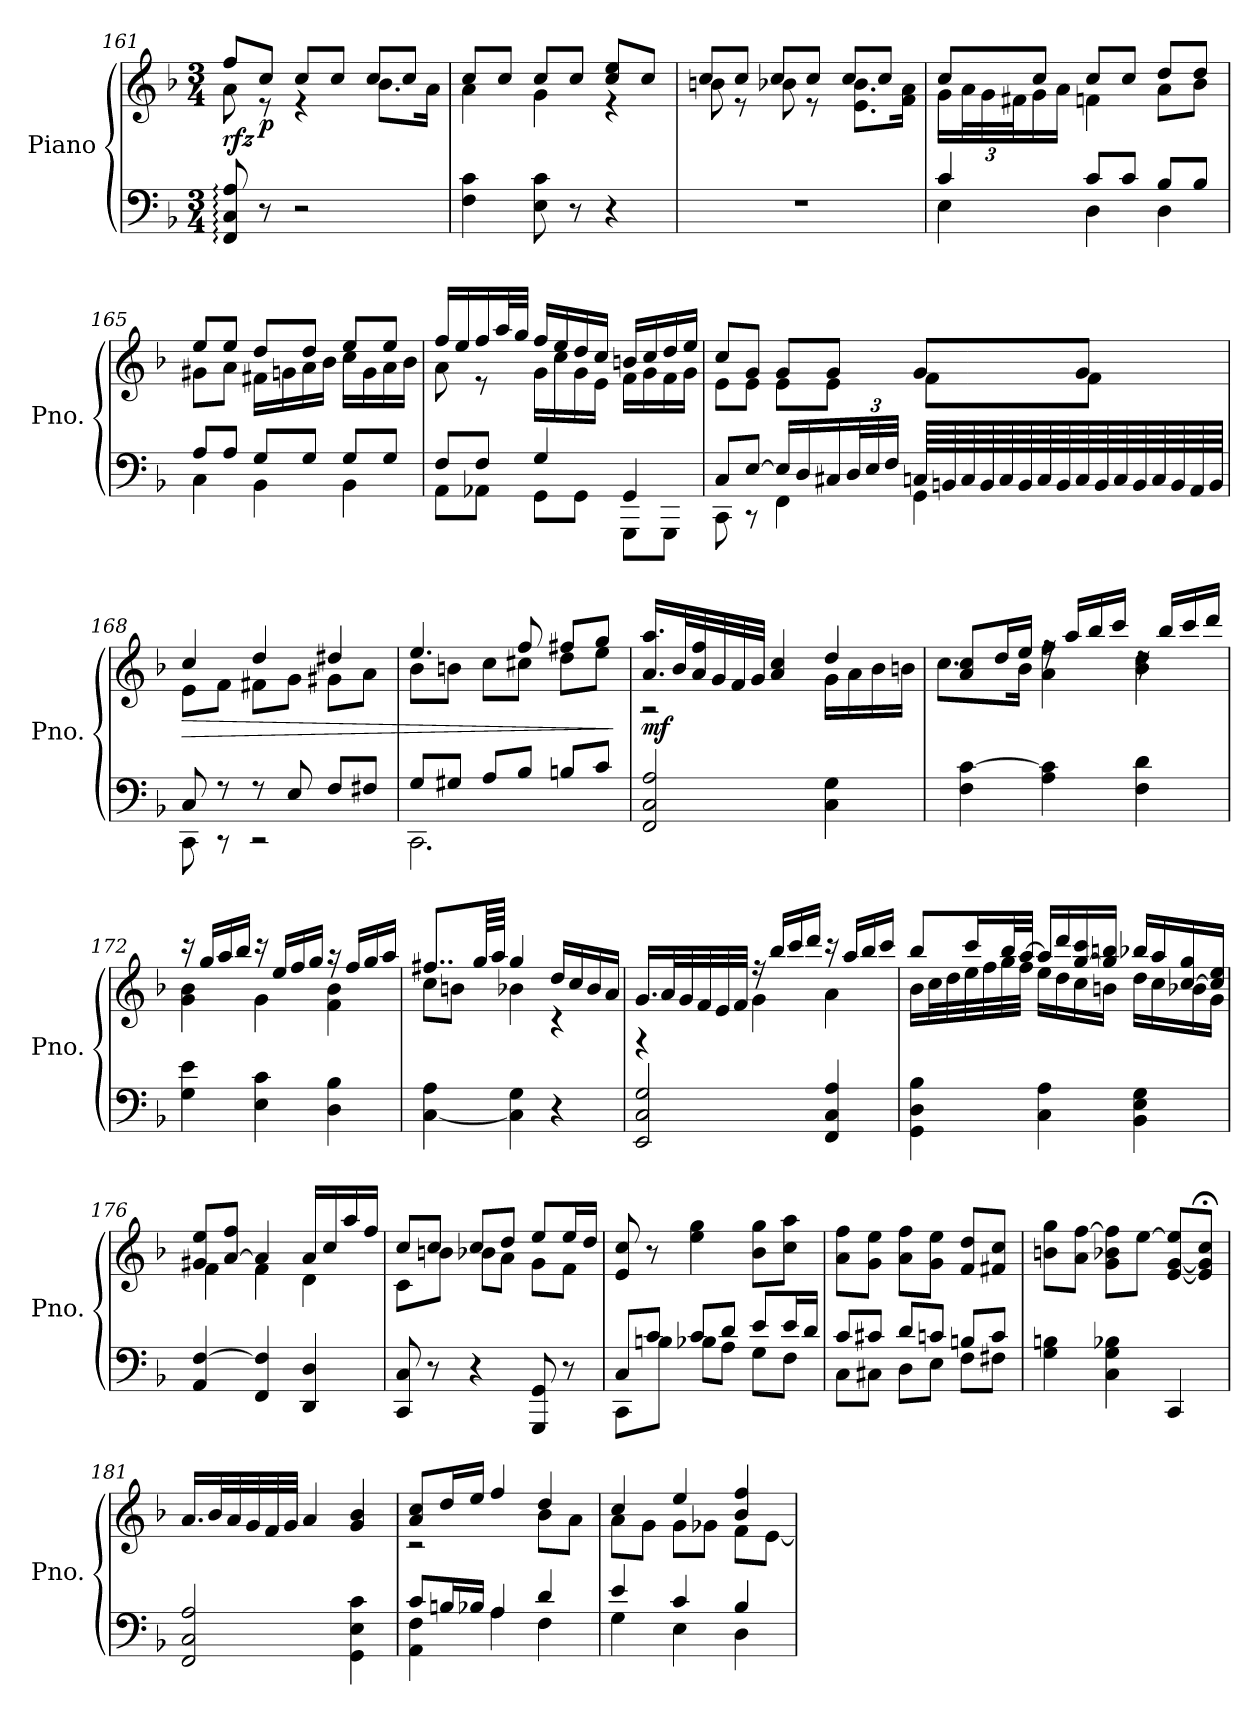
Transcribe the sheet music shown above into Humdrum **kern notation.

**kern	**kern	**dynam
*part1	*part1	*part1
*staff2	*staff1	*staff1/2
*I"Piano	*	*
*I'Pno.	*	*
!!LO:LB:g=z
*clefF4	*clefG2	*
*k[b-]	*k[b-]	*
*M3/4	*M3/4	*
=161	=161	=161
*	*^	*
!	!	!	!LO:DY:b
8FF/: 8C/: 8A/:	8ff/L	8a\	rfz
!	!	!	!LO:DY:b
8r	8cc/J	8r	p
2r	8cc/L	4r	.
.	8cc/J	.	.
.	8cc/L	8.b-\L	.
.	8cc/J	.	.
.	.	16a\Jk	.
=162	=162	=162	=162
4F\ 4c\	8cc/L	4a\	.
.	8cc/J	.	.
8E\ 8c\	8cc/L	4g\	.
8r	8cc/J	.	.
4r	8cc/ 8ee/L	4r	.
.	8cc/J	.	.
=163	=163	=163	=163
2.r	8cc/L	8bn\	.
.	8cc/J	8r	.
.	8cc/L	8b-X\	.
.	8cc/J	8r	.
.	8cc/L	8.e\ 8.b-\L	.
.	8cc/J	.	.
.	.	16f\ 16a\Jk	.
=164	=164	=164	=164
*^	*	*	*
4c/	4E\	8cc/L	16g\LL	.
*	*	*	*Xbrackettup	*
.	.	.	48a\L	.
.	.	.	48g\	.
.	.	.	48f#X\J	.
.	.	8cc/J	16g\	.
.	.	.	16a\JJ	.
8c/L	4D\	8cc/L	4fn\	.
8c/J	.	8cc/J	.	.
8B-/L	4D\	8dd/L	8a\L	.
8B-/J	.	8dd/J	8b-\J	.
=165	=165	=165	=165	=165
8A/L	4C\	8ee/L	8g#X\L	.
8A/J	.	8ee/J	8a\J	.
8G/L	4BB-\	8dd/L	16f#X\LL	.
.	.	.	16gn\	.
8G/J	.	8dd/J	16a\	.
.	.	.	16b-\JJ	.
8G/L	4BB-\	8ee/L	16cc\LL	.
.	.	.	16g\	.
8G/J	.	8ee/J	16a\	.
.	.	.	16b-\JJ	.
!!LO:PB:g=z	!!
=166	=166	=166	=166	=166
8F/L	8AA\L	16ff/LL	8a\	.
.	.	16ee/	.	.
8F/J	8AA-X\J	16ff/	8r	.
.	.	32aa/L	.	.
.	.	32gg/JJJ	.	.
4G/	8GG\L	16ff/LL	16g\LL	.
.	.	16ee/	16cc\	.
.	8GG\J	16dd/	16g\	.
.	.	16cc/JJ	16e\JJ	.
4GG/	8GGG\L	16bn/LL	16f\LL	.
.	.	16cc/	16g\	.
.	8GGG\J	16dd/	16f\	.
.	.	16ee/JJ	16g\JJ	.
=167	=167	=167	=167	=167
8C/L	8CC\	8cc/L	8e\L	.
[8E/J	8r	8g/J	8e\J	.
16E/LL]	4FF\	8g/L	8e\L	.
16D/	.	.	.	.
16C#X/	.	8g/J	8e\J	.
*Xbrackettup	*	*	*	*
48D/L	.	.	.	.
48E/	.	.	.	.
48F/JJJ	.	.	.	.
64Cn/LLLL	4GG\	8g/L	8f\L	.
64BBn/	.	.	.	.
64C/	.	.	.	.
64BB/	.	.	.	.
64C/	.	.	.	.
64BB/	.	.	.	.
64C/	.	.	.	.
64BB/	.	.	.	.
64C/	.	8g/J	8f\J	.
64BB/	.	.	.	.
64C/	.	.	.	.
64BB/	.	.	.	.
64C/	.	.	.	.
64BB/	.	.	.	.
64AA/	.	.	.	.
64BB/JJJJ	.	.	.	.
=168	=168	=168	=168	=168
!	!	!	!	!LO:HP:b
8C/	8CC\	4cc/	8e\L	>
8r	8r	.	8f\J	.
8r	2r	4dd/	8f#X\L	.
8E/	.	.	8g\J	.
8F/L	.	4dd#X/	8g#X\L	.
8F#X/J	.	.	8a\J	.
!!LO:LB:g=z	!!
=169	=169	=169	=169	=169
8G/L	2.CC\	4.ee/	8b-\L	.
8G#X/J	.	.	8bn\J	.
8A/L	.	.	8cc\L	.
8B-/J	.	8ff/	8cc#X\J	.
8Bn/L	.	8ff#X/L	8dd\L	.
8c/J	.	8gg/J	8ee\J	.
*v	*v	*	*	*
*	*v	*v	*
.	.	]
=170	=170	=170
*	*^	*
!	!	!	!LO:DY:b
2FF/ 2C/ 2A/	16.a/ 16.aa/LL	2r	mf
.	32b-/L	.	.
.	32a/ 32ff/	.	.
.	32g/	.	.
.	32f/	.	.
.	32g/JJJ	.	.
.	4a/ 4cc/	.	.
4C\ 4G\	4dd/	16g\LL	.
.	.	16a\	.
.	.	16b-\	.
.	.	16bn\JJ	.
=171	=171	=171	=171
4F\ [4c\	8a/ 8cc/L	8.cc\L	.
.	16dd/L	.	.
.	16ee/JJ	16b-\Jk	.
4A\ 4c\]	16rff	4a\ 4ff\	.
.	16aa/LL	.	.
.	16bb-/	.	.
.	16ccc/JJ	.	.
4F\ 4d\	16rdd	4b-\ 4dd\	.
.	16bb-/LL	.	.
.	16ccc/	.	.
.	16ddd/JJ	.	.
=172	=172	=172	=172
4G\ 4e\	16r	4g\ 4b-\	.
.	16gg/LL	.	.
.	16aa/	.	.
.	16bb-/JJ	.	.
4E\ 4c\	16r	4g\	.
.	16ee/LL	.	.
.	16ff/	.	.
.	16gg/JJ	.	.
4D\ 4B-\	16r	4f\ 4b-\	.
.	16ff/LL	.	.
.	16gg/	.	.
.	16aa/JJ	.	.
!!LO:LB:g=z	!!
=173	=173	=173	=173
[4C\ 4A\	8..ff#X/L	8cc\L	.
.	.	8bn\J	.
.	64gg/LLL	.	.
.	64aa/JJJJ	.	.
4C\] 4G\	4gg/	4b-X\	.
4r	16dd/LL	4r	.
.	16cc/	.	.
.	16b-/	.	.
.	16a/JJ	.	.
=174	=174	=174	=174
2EE/ 2C/ 2G/	16.g/LL	4r	.
.	32a/L	.	.
.	32g/	.	.
.	32f/	.	.
.	32e/	.	.
.	32f/JJJ	.	.
.	16r	4g\	.
.	16bb-/LL	.	.
.	16ccc/	.	.
.	16ddd/JJ	.	.
4FF/ 4C/ 4A/	16r	4a\	.
.	16aa/LL	.	.
.	16bb-/	.	.
.	16ccc/JJ	.	.
=175	=175	=175	=175
4GG\ 4D\ 4B-\	8bb-/L	16b-\LL	.
.	.	32cc\L	.
.	.	32dd\	.
.	16ccc/L	32ee\	.
.	.	32ff\	.
.	32bb-/L	32gg\	.
.	[32aa/JJJ	32ff\JJJ	.
4C\ 4A\	16aa/LL]	16ee\LL	.
.	16ddd/	16dd\	.
.	[16gg/ 16ccc/	16cc\	.
.	16gg/] 16bbn/JJ	16bn\JJ	.
4BB-\ 4E\ 4G\	16bb-X/LL	16dd\LL	.
.	16aa/	16cc\	.
.	[16cc/ 16gg/	16b-X\	.
.	16cc/] 16ee/JJ	16g\JJ	.
!!LO:LB:g=z	!!
=176	=176	=176	=176
4AA/ [4F/	8g#X/ 8ee/L	4f\	.
.	[8a/ 8ff/J	.	.
4FF/ 4F/]	4a/]	4f\	.
4DD/ 4D/	16a/LL	4d\	.
.	16cc/	.	.
.	16aa/	.	.
.	16ff/JJ	.	.
=177	=177	=177	=177
8CC/ 8C/	8cc/L	8c\L	.
8r	8cc/J	8bn\J	.
4r	8cc/L	8b-X\L	.
.	8dd/J	8a\J	.
8GGG/ 8GG/	8ee/L	8g\L	.
8r	16ee/L	8f\J	.
.	16dd/JJ	.	.
*	*v	*v	*
=178	=178	=178
*^	*	*
8C/L	8CC\L	8e/ 8cc/	.
8c/J	8Bn\J	8r	.
8c/L	8B-X\L	4ee\ 4gg\	.
8d/J	8A\J	.	.
8e/L	8G\L	8b-\ 8gg\L	.
16e/L	8F\J	8cc\ 8aa\J	.
16d/JJ	.	.	.
=179	=179	=179	=179
8c/L	8C\L	8a\ 8ff\L	.
8c#X/J	8C#X\J	8g\ 8ee\J	.
8d/L	8D\L	8a\ 8ff\L	.
8cn/J	8E\J	8g\ 8ee\J	.
8Bn/L	8F\L	8f/ 8dd/L	.
8c/J	8F#X\J	8f#X/ 8cc/J	.
*v	*v	*	*
=180	=180	=180
4G\ 4Bn\	8bn\ 8gg\L	.
.	8a\ [8ff\J	.
4C\ 4G\ 4B-X\	8g\ 8b-X\ 8ff\]L	.
.	[8ee\J	.
4CC/	[8e/ [8g/ 8ee/]L	.
.	8e/];< 8g/];< 8cc/;<J	.
!!LO:LB:g=z
=181	=181	=181
2FF/ 2C/ 2A/	16.a/LL	.
.	32b-/L	.
.	32a/	.
.	32g/	.
.	32f/	.
.	32g/JJJ	.
.	4a/	.
4GG\ 4E\ 4c\	4g/ 4b-/	.
=182	=182	=182
*^	*^	*
8c/L	4AA\ 4F\	8a/ 8cc/L	2r	.
16Bn/L	.	16dd/L	.	.
16B-X/JJ	.	16ee/JJ	.	.
4A/	4A\	4ff/	.	.
4d/	4F\	4dd/	8b-\L	.
.	.	.	8a\J	.
=183	=183	=183	=183	=183
4e/	4G\	4cc/	8a\L	.
.	.	.	8g\J	.
4c/	4E\	4ee/	8g\L	.
.	.	.	8g-X\J	.
4B-/	4D\	4b-/ 4ff/	8f\L	.
.	.	.	[8e\J	.
*v	*v	*	*	*
*	*v	*v	*
=	=	=
*-	*-	*-
